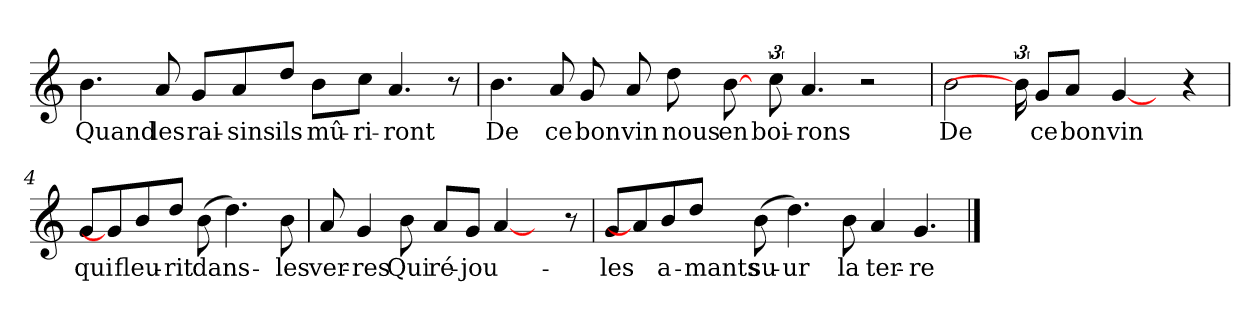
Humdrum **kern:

**kern	**text
*part1	*part1
*staff1	*staff1
*clefG2	*
*k[]	*
*C:	*
=1	=1
!	!LO:LY:b
4.b\	Quand
!	!LO:LY:b
8a/	les
!	!LO:LY:b
8g/L	rai-
!	!LO:LY:b
8a/	-sins
!	!LO:LY:b
8dd/J	ils
!	!LO:LY:b
8b\L	mû-
!	!LO:LY:b
8cc\J	-ri-
!	!LO:LY:b
4.a/	-ront
8r	.
=2	=2
!	!LO:LY:b
4.b\	De
!	!LO:LY:b
8a/	ce
!	!LO:LY:b
8g/	bon
!	!LO:LY:b
8a/	vin
!	!LO:LY:b
8dd\	nous
!	!LO:LY:b
[8b\	en
24ryy	.
!	!LO:LY:b
12cc\	boi-
!	!LO:LY:b
4.a/	-rons
2r	.
=3	=3
!	!LO:LY:b
2b\	De
24b\]	.
!	!LO:LY:b
8g/L	ce
!	!LO:LY:b
8a/J	bon
!	!LO:LY:b
[4g/	vin
12ryy	.
4r	.
!!LO:LB:g=z
=4	=4
!	!LO:LY:b
8g/L	qui
8g/]	.
!	!LO:LY:b
8b/	fleu-
!	!LO:LY:b
8dd/J	-rit
!	!LO:LY:b
(>8b\	dans-
4.dd\)	.
!	!LO:LY:b
8b\	-les
=5	=5
!	!LO:LY:b
8a/	ver-
!	!LO:LY:b
4g/	-res
!	!LO:LY:b
8b\	Qui
!	!LO:LY:b
8a/L	ré-
!	!LO:LY:b
8g/J	-jou-
[4a/	.
8ryy	.
8r	.
=6	=6
!	!LO:LY:b
8g/L	-les
8a/]	.
!	!LO:LY:b
8b/	a-
!	!LO:LY:b
8dd/J	-mants
!	!LO:LY:b
(>8b\	su-
!	!LO:LY:b
4.dd\)	-ur
!	!LO:LY:b
8b\	la
!	!LO:LY:b
4a/	ter-
!	!LO:LY:b
4.g/	-re
==	==
*-	*-
